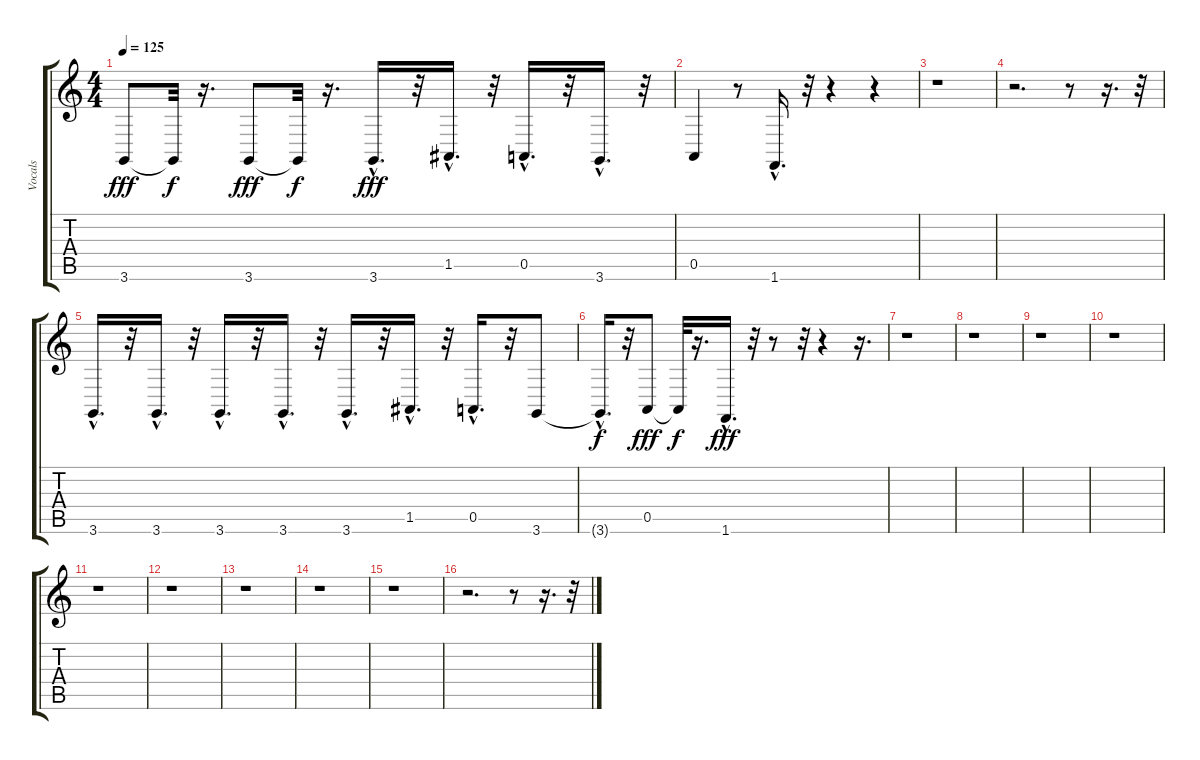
\track ("Vocals" "Vocals") {instrument shanai}
\staff {score tabs}
\tuning (E4 B3 G3 D3 A2 E2) {hide}
\ts (4 4)
\tempo 125
\clef g2
\ks c
3.6.8{dy fff} 3.6{t}.32{dy f} r.16{d} 3.6.8{dy fff} 3.6{t}.32{dy f} r.16{d} 3.6{hac}.16{d dy fff} r.32 1.5{hac}.16{d} r.32 0.5{hac}.16{d} r.32 3.6{hac}.16{d} r.32 |
0.5.4 r.8 1.6{hac}.16{d} r.32 r.4 r.4 |
r.1 |
r.2{d} r.8 r.16{d} r.32 |
3.6{hac}.16{d} r.32 3.6{hac}.16{d} r.32 3.6{hac}.16{d} r.32 3.6{hac}.16{d} r.32 3.6{hac}.16{d} r.32 1.5{hac}.16{d} r.32 0.5{hac}.16{d} r.32 3.6.8 |
3.6{hac t}.16{d dy f} r.32 0.5.8{dy fff} 0.5{t}.32{dy f} r.16{d} 1.6{hac}.16{d dy fff} r.32 r.8 r.32 r.4 r.16{d} |
r.1 |
r.1 |
r.1 |
r.1 |
r.1 |
r.1 |
r.1 |
r.1 |
r.1 |
r.2{d} r.8 r.16{d} r.32
